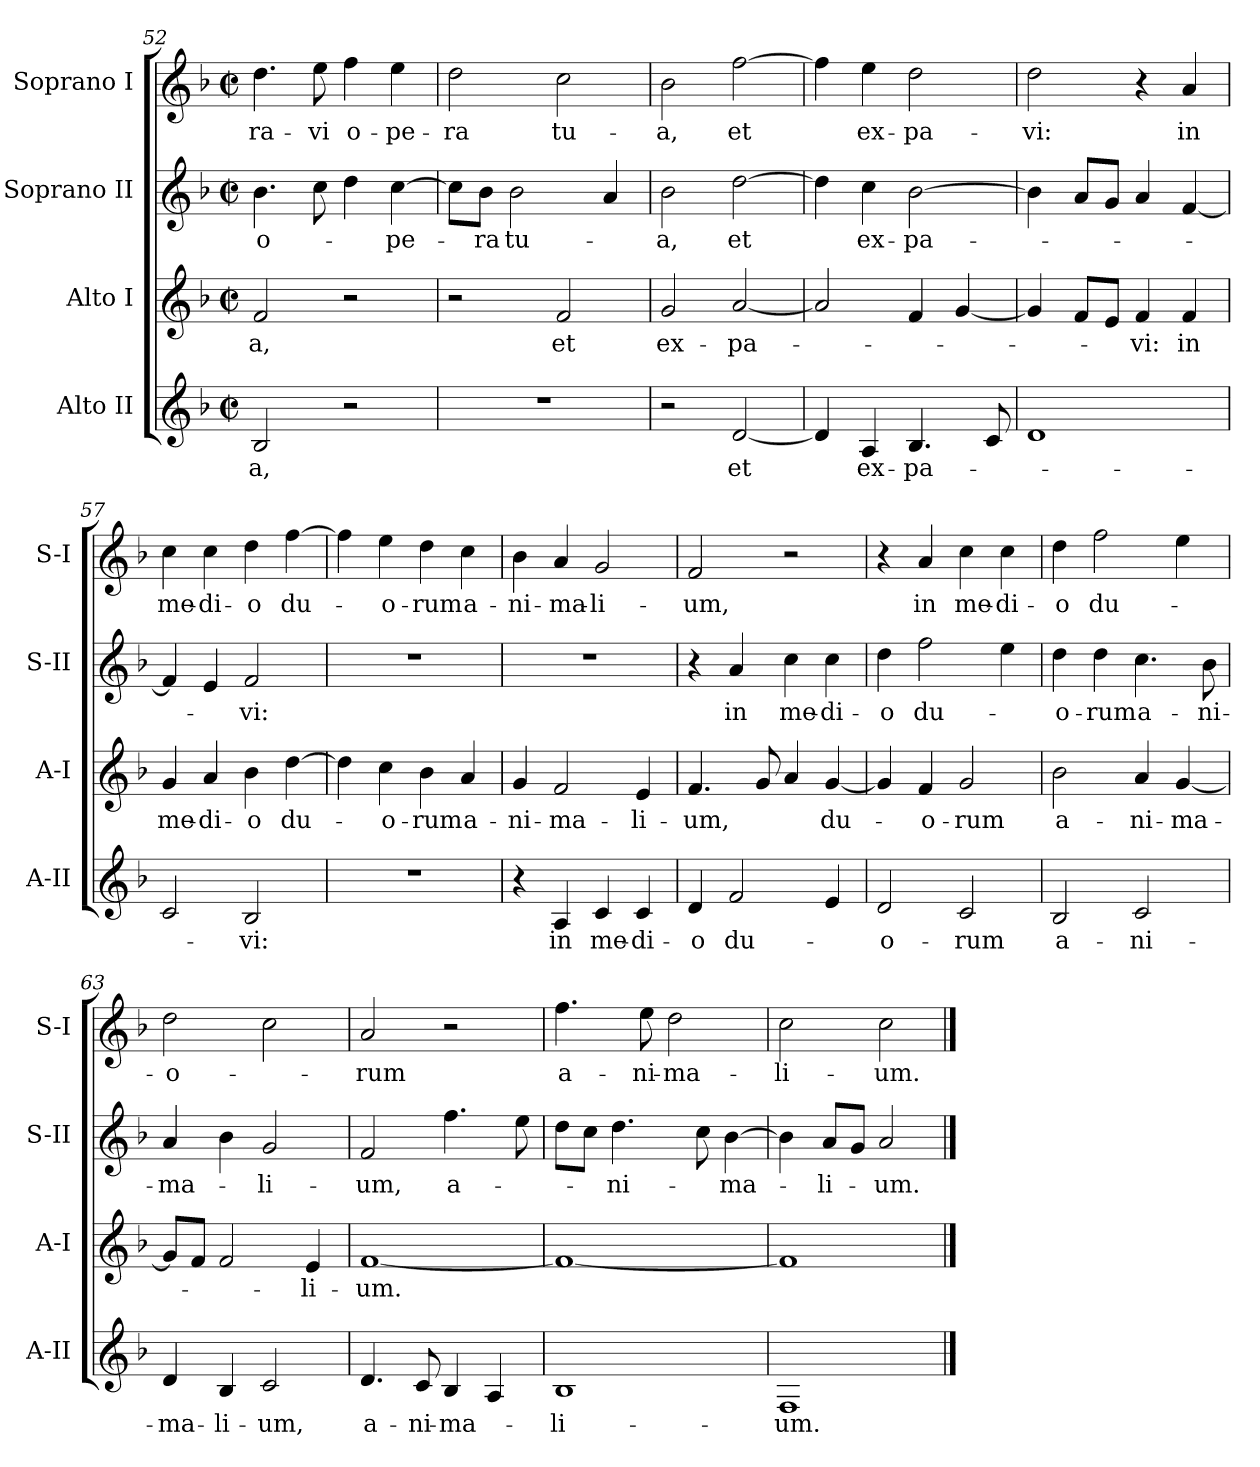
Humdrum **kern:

**kern	**text	**kern	**text	**kern	**text	**kern	**text
*part4	*part4	*part3	*part3	*part2	*part2	*part1	*part1
*staff4	*staff4	*staff3	*staff3	*staff2	*staff2	*staff1	*staff1
*I"Alto II	*	*I"Alto I	*	*I"Soprano II	*	*I"Soprano I	*
*I'A-II	*	*I'A-I	*	*I'S-II	*	*I'S-I	*
*clefG2	*	*clefG2	*	*clefG2	*	*clefG2	*
*k[b-]	*	*k[b-]	*	*k[b-]	*	*k[b-]	*
*F:	*	*F:	*	*F:	*	*F:	*
*M2/2	*	*M2/2	*	*M2/2	*	*M2/2	*
*met(c|)	*	*met(c|)	*	*met(c|)	*	*met(c|)	*
=52	=52	=52	=52	=52	=52	=52	=52
!	!LO:LY:b	!	!LO:LY:b	!	!LO:LY:b	!	!LO:LY:b
2B-/	-a,	2f/	-a,	4.b-\	o-	4.dd\	-ra-
!	!	!	!	!	!	!	!LO:LY:b
.	.	.	.	8cc\	.	8ee\	-vi
!	!	!	!	!	!	!	!LO:LY:b
2r	.	2r	.	4dd\	.	4ff\	o-
!	!	!	!	!	!LO:LY:b	!	!LO:LY:b
.	.	.	.	[4cc\	-pe-	4ee\	-pe-
=53	=53	=53	=53	=53	=53	=53	=53
!	!	!	!	!	!	!	!LO:LY:b
1r	.	2r	.	8cc\L]	.	2dd\	-ra
!	!	!	!	!	!LO:LY:b	!	!
.	.	.	.	8b-\J	-ra	.	.
!	!	!	!	!	!LO:LY:b	!	!
.	.	.	.	2b-\	tu-	.	.
!	!	!	!LO:LY:b	!	!	!	!LO:LY:b
.	.	2f/	et	.	.	2cc\	tu-
.	.	.	.	4a/	.	.	.
!!LO:LB:g=z
=54	=54	=54	=54	=54	=54	=54	=54
!	!	!	!LO:LY:b	!	!LO:LY:b	!	!LO:LY:b
2r	.	2g/	ex-	2b-\	-a,	2b-\	-a,
!	!LO:LY:b	!	!LO:LY:b	!	!LO:LY:b	!	!LO:LY:b
[2d/	et	[2a/	-pa-	[2dd\	et	[2ff\	et
=55	=55	=55	=55	=55	=55	=55	=55
4d/]	.	2a/]	.	4dd\]	.	4ff\]	.
!	!LO:LY:b	!	!	!	!LO:LY:b	!	!LO:LY:b
4A/	ex-	.	.	4cc\	ex-	4ee\	ex-
!	!LO:LY:b	!	!	!	!LO:LY:b	!	!LO:LY:b
4.B-/	-pa-	4f/	.	[2b-\	-pa-	2dd\	-pa-
.	.	[4g/	.	.	.	.	.
8c/	.	.	.	.	.	.	.
=56	=56	=56	=56	=56	=56	=56	=56
!	!	!	!	!	!	!	!LO:LY:b
1d	.	4g/]	.	4b-\]	.	2dd\	-vi:
.	.	8f/L	.	8a/L	.	.	.
.	.	8e/J	.	8g/J	.	.	.
!	!	!	!LO:LY:b	!	!	!	!
.	.	4f/	-vi:	4a/	.	4r	.
!	!	!	!LO:LY:b	!	!	!	!LO:LY:b
.	.	4f/	in	[4f/	.	4a/	in
=57	=57	=57	=57	=57	=57	=57	=57
!	!	!	!LO:LY:b	!	!	!	!LO:LY:b
2c/	.	4g/	me-	4f/]	.	4cc\	me-
!	!	!	!LO:LY:b	!	!	!	!LO:LY:b
.	.	4a/	-di-	4e/	.	4cc\	-di-
!	!LO:LY:b	!	!LO:LY:b	!	!LO:LY:b	!	!LO:LY:b
2B-/	-vi:	4b-\	-o	2f/	-vi:	4dd\	-o
!	!	!	!LO:LY:b	!	!	!	!LO:LY:b
.	.	[4dd\	du-	.	.	[4ff\	du-
=58	=58	=58	=58	=58	=58	=58	=58
1r	.	4dd\]	.	1r	.	4ff\]	.
!	!	!	!LO:LY:b	!	!	!	!LO:LY:b
.	.	4cc\	-o-	.	.	4ee\	-o-
!	!	!	!LO:LY:b	!	!	!	!LO:LY:b
.	.	4b-\	-rum	.	.	4dd\	-rum
!	!	!	!LO:LY:b	!	!	!	!LO:LY:b
.	.	4a/	a-	.	.	4cc\	a-
=59	=59	=59	=59	=59	=59	=59	=59
!	!	!	!LO:LY:b	!	!	!	!LO:LY:b
4r	.	4g/	-ni-	1r	.	4b-\	-ni-
!	!LO:LY:b	!	!LO:LY:b	!	!	!	!LO:LY:b
4A/	in	2f/	-ma-	.	.	4a/	-ma-
!	!LO:LY:b	!	!	!	!	!	!LO:LY:b
4c/	me-	.	.	.	.	2g/	-li-
!	!LO:LY:b	!	!LO:LY:b	!	!	!	!
4c/	-di-	4e/	-li-	.	.	.	.
!!LO:LB:g=z
=60	=60	=60	=60	=60	=60	=60	=60
!	!LO:LY:b	!	!LO:LY:b	!	!	!	!LO:LY:b
4d/	-o	4.f/	-um,	4r	.	2f/	-um,
!	!LO:LY:b	!	!	!	!LO:LY:b	!	!
2f/	du-	.	.	4a/	in	.	.
.	.	8g/	.	.	.	.	.
!	!	!	!	!	!LO:LY:b	!	!
.	.	4a/	.	4cc\	me-	2r	.
!	!	!	!LO:LY:b	!	!LO:LY:b	!	!
4e/	.	[4g/	du-	4cc\	-di-	.	.
=61	=61	=61	=61	=61	=61	=61	=61
!	!LO:LY:b	!	!	!	!LO:LY:b	!	!
2d/	-o-	4g/]	.	4dd\	-o	4r	.
!	!	!	!LO:LY:b	!	!LO:LY:b	!	!LO:LY:b
.	.	4f/	-o-	2ff\	du-	4a/	in
!	!LO:LY:b	!	!LO:LY:b	!	!	!	!LO:LY:b
2c/	-rum	2g/	-rum	.	.	4cc\	me-
!	!	!	!	!	!	!	!LO:LY:b
.	.	.	.	4ee\	.	4cc\	-di-
=62	=62	=62	=62	=62	=62	=62	=62
!	!LO:LY:b	!	!LO:LY:b	!	!LO:LY:b	!	!LO:LY:b
2B-/	a-	2b-\	a-	4dd\	-o-	4dd\	-o
!	!	!	!	!	!LO:LY:b	!	!LO:LY:b
.	.	.	.	4dd\	-rum	2ff\	du-
!	!LO:LY:b	!	!LO:LY:b	!	!LO:LY:b	!	!
2c/	-ni-	4a/	-ni-	4.cc\	a-	.	.
!	!	!	!LO:LY:b	!	!	!	!
.	.	[4g/	-ma-	.	.	4ee\	.
!	!	!	!	!	!LO:LY:b	!	!
.	.	.	.	8b-\	-ni-	.	.
=63	=63	=63	=63	=63	=63	=63	=63
!	!LO:LY:b	!	!	!	!LO:LY:b	!	!LO:LY:b
4d/	-ma-	8g/L]	.	4a/	-ma-	2dd\	-o-
.	.	8f/J	.	.	.	.	.
!	!LO:LY:b	!	!	!	!	!	!
4B-/	-li-	2f/	.	4b-\	.	.	.
!	!LO:LY:b	!	!	!	!LO:LY:b	!	!
2c/	-um,	.	.	2g/	-li-	2cc\	.
!	!	!	!LO:LY:b	!	!	!	!
.	.	4e/	-li-	.	.	.	.
=64	=64	=64	=64	=64	=64	=64	=64
!	!LO:LY:b	!	!LO:LY:b	!	!LO:LY:b	!	!LO:LY:b
4.d/	a-	[1f	-um.	2f/	-um,	2a/	-rum
!	!LO:LY:b	!	!	!	!	!	!
8c/	-ni-	.	.	.	.	.	.
!	!LO:LY:b	!	!	!	!LO:LY:b	!	!
4B-/	-ma-	.	.	4.ff\	a-	2r	.
4A/	.	.	.	.	.	.	.
.	.	.	.	8ee\	.	.	.
=65	=65	=65	=65	=65	=65	=65	=65
!	!LO:LY:b	!	!	!	!	!	!LO:LY:b
1B-	-li-	1f_	.	8dd\L	.	4.ff\	a-
.	.	.	.	8cc\J	.	.	.
!	!	!	!	!	!LO:LY:b	!	!
.	.	.	.	4.dd\	-ni-	.	.
!	!	!	!	!	!	!	!LO:LY:b
.	.	.	.	.	.	8ee\	-ni-
!	!	!	!	!	!	!	!LO:LY:b
.	.	.	.	.	.	2dd\	-ma-
.	.	.	.	8cc\	.	.	.
!	!	!	!	!	!LO:LY:b	!	!
.	.	.	.	[4b-\	-ma-	.	.
=66	=66	=66	=66	=66	=66	=66	=66
!	!LO:LY:b	!	!	!	!	!	!LO:LY:b
1F	-um.	1f]	.	4b-\]	.	2cc\	-li-
!	!	!	!	!	!LO:LY:b	!	!
.	.	.	.	8a/L	-li-	.	.
.	.	.	.	8g/J	.	.	.
!	!	!	!	!	!LO:LY:b	!	!LO:LY:b
.	.	.	.	2a/	-um.	2cc\	-um.
==	==	==	==	==	==	==	==
*-	*-	*-	*-	*-	*-	*-	*-
